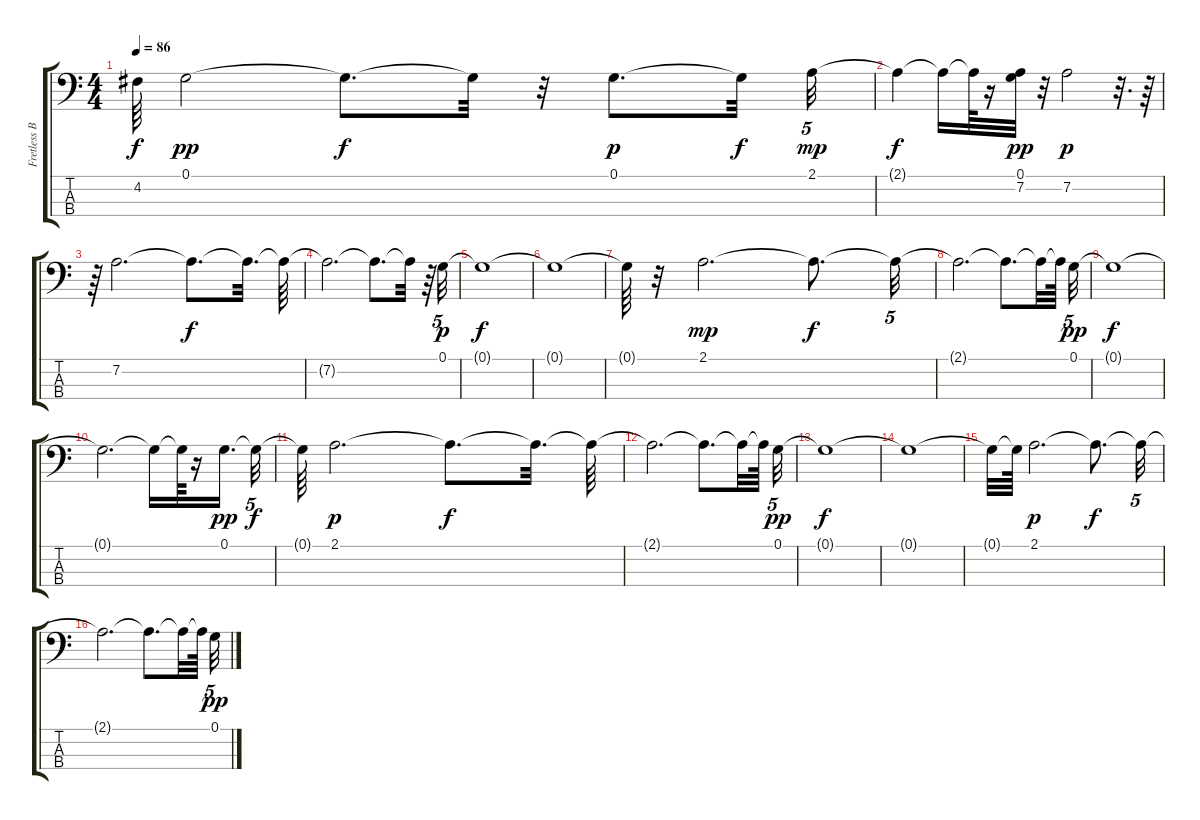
\track ("Fretless Bass" "Fretless B") {instrument fretlessbass}
\staff {score tabs}
\tuning (G2 D2 A1 E1) {hide}
\ts (4 4)
\tempo 86
\clef f4
\ks c
4.2{t}.64{dy f} 0.1.2{dy pp} 0.1{t}.8{d dy f} 0.1{t}.32 r.32 0.1.8{d dy p} 0.1{t}.32{dy f} 2.1.32{tu (5 4) dy mp} |
2.1{t}.4{dy f} 2.1{t}.16 2.1{t}.64 r.16 (0.1 7.2).32{dy pp} r.32 7.2.2{dy p} r.32{d} r.64 |
r.64 7.2.2{d} 7.2{t}.8{d dy f} 7.2{t}.32{d} 7.2{t}.64 |
7.2{t}.2{d} 7.2{t}.8{d} 7.2{t}.32 r.64 0.1.32{tu (5 4) dy p} |
0.1{t}.1{dy f} |
0.1{t}.1 |
0.1{t}.64 r.32 2.1.2{d dy mp} 2.1{t}.8{d dy f} 2.1{t}.32{tu (5 4)} |
2.1{t}.2{d} 2.1{t}.8{d} 2.1{t}.32 2.1{t}.64{beam splitsecondary} 0.1.32{tu (5 4) dy pp} |
0.1{t}.1{dy f} |
0.1{t}.2{d} 0.1{t}.16 0.1{t}.64 r.16 0.1.16{d dy pp} 0.1{t}.32{tu (5 4) dy f} |
0.1{t}.64 2.1.2{d dy p} 2.1{t}.8{d dy f} 2.1{t}.32{d} 2.1{t}.64 |
2.1{t}.2{d} 2.1{t}.8{d} 2.1{t}.32 2.1{t}.64{beam splitsecondary} 0.1.32{tu (5 4) dy pp} |
0.1{t}.1{dy f} |
0.1{t}.1 |
0.1{t}.32 0.1{t}.64 2.1.2{d dy p} 2.1{t}.8{d dy f} 2.1{t}.32{tu (5 4)} |
2.1{t}.2{d} 2.1{t}.8{d} 2.1{t}.32 2.1{t}.64{beam splitsecondary} 0.1.32{tu (5 4) dy pp}
